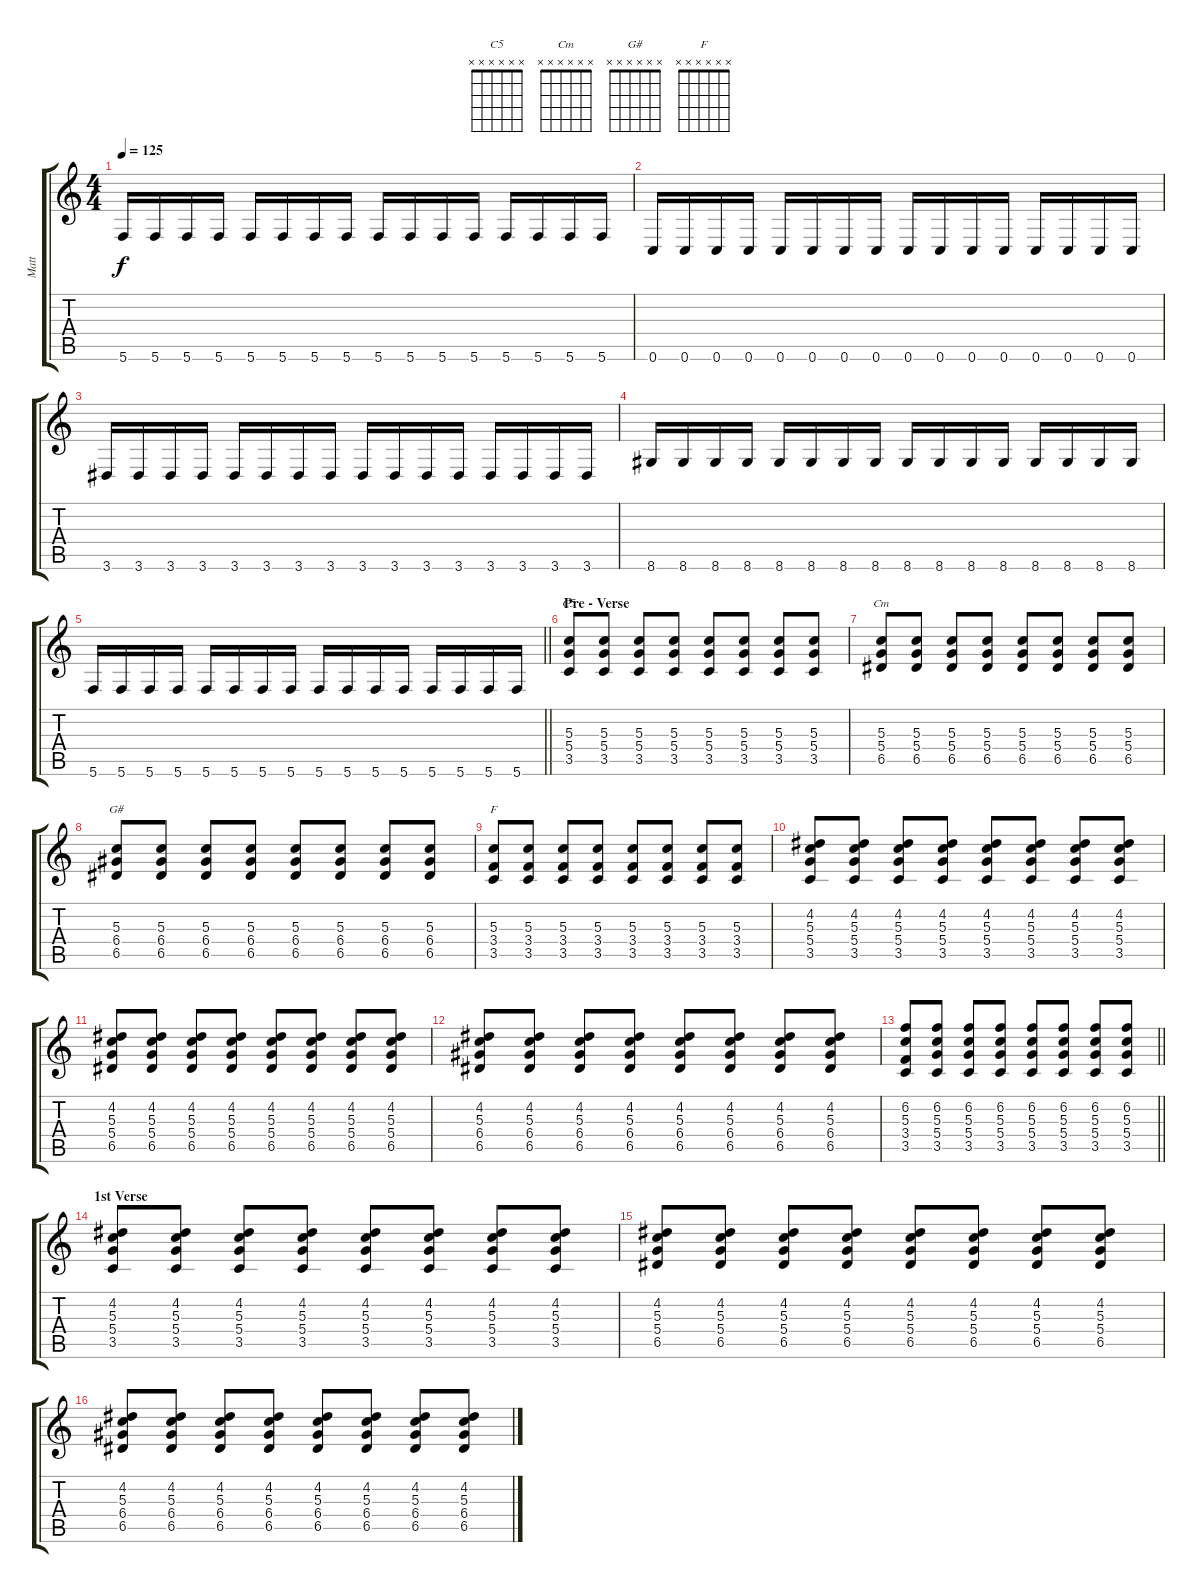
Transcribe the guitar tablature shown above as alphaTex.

\track ("Matt" "Matt") {instrument distortionguitar}
\staff {score tabs}
\tuning (E4 B3 G3 D3 A2 C2) {hide}
\chord ("C5" x x x x x x)
\chord ("Cm" x x x x x x)
\chord ("G#" x x x x x x)
\chord ("F" x x x x x x)
\ts (4 4)
\tempo 125
\clef g2
\ks c
5.6.16{dy f} 5.6.16 5.6.16 5.6.16 5.6.16 5.6.16 5.6.16 5.6.16 5.6.16 5.6.16 5.6.16 5.6.16 5.6.16 5.6.16 5.6.16 5.6.16 |
0.6.16 0.6.16 0.6.16 0.6.16 0.6.16 0.6.16 0.6.16 0.6.16 0.6.16 0.6.16 0.6.16 0.6.16 0.6.16 0.6.16 0.6.16 0.6.16 |
3.6.16 3.6.16 3.6.16 3.6.16 3.6.16 3.6.16 3.6.16 3.6.16 3.6.16 3.6.16 3.6.16 3.6.16 3.6.16 3.6.16 3.6.16 3.6.16 |
8.6.16 8.6.16 8.6.16 8.6.16 8.6.16 8.6.16 8.6.16 8.6.16 8.6.16 8.6.16 8.6.16 8.6.16 8.6.16 8.6.16 8.6.16 8.6.16 |
\barLineRight lightlight
5.6.16 5.6.16 5.6.16 5.6.16 5.6.16 5.6.16 5.6.16 5.6.16 5.6.16 5.6.16 5.6.16 5.6.16 5.6.16 5.6.16 5.6.16 5.6.16 |
\section ("" "Pre - Verse")
(5.3 5.4 3.5).8{ch "C5"} (5.3 5.4 3.5).8 (5.3 5.4 3.5).8 (5.3 5.4 3.5).8 (5.3 5.4 3.5).8 (5.3 5.4 3.5).8 (5.3 5.4 3.5).8 (5.3 5.4 3.5).8 |
(5.3 5.4 6.5).8{ch "Cm"} (5.3 5.4 6.5).8 (5.3 5.4 6.5).8 (5.3 5.4 6.5).8 (5.3 5.4 6.5).8 (5.3 5.4 6.5).8 (5.3 5.4 6.5).8 (5.3 5.4 6.5).8 |
(5.3 6.4 6.5).8{ch "G#"} (5.3 6.4 6.5).8 (5.3 6.4 6.5).8 (5.3 6.4 6.5).8 (5.3 6.4 6.5).8 (5.3 6.4 6.5).8 (5.3 6.4 6.5).8 (5.3 6.4 6.5).8 |
(5.3 3.4 3.5).8{ch "F"} (5.3 3.4 3.5).8 (5.3 3.4 3.5).8 (5.3 3.4 3.5).8 (5.3 3.4 3.5).8 (5.3 3.4 3.5).8 (5.3 3.4 3.5).8 (5.3 3.4 3.5).8 |
(4.2 5.3 5.4 3.5).8 (4.2 5.3 5.4 3.5).8 (4.2 5.3 5.4 3.5).8 (4.2 5.3 5.4 3.5).8 (4.2 5.3 5.4 3.5).8 (4.2 5.3 5.4 3.5).8 (4.2 5.3 5.4 3.5).8 (4.2 5.3 5.4 3.5).8 |
(4.2 5.3 5.4 6.5).8 (4.2 5.3 5.4 6.5).8 (4.2 5.3 5.4 6.5).8 (4.2 5.3 5.4 6.5).8 (4.2 5.3 5.4 6.5).8 (4.2 5.3 5.4 6.5).8 (4.2 5.3 5.4 6.5).8 (4.2 5.3 5.4 6.5).8 |
(4.2 5.3 6.4 6.5).8 (4.2 5.3 6.4 6.5).8 (4.2 5.3 6.4 6.5).8 (4.2 5.3 6.4 6.5).8 (4.2 5.3 6.4 6.5).8 (4.2 5.3 6.4 6.5).8 (4.2 5.3 6.4 6.5).8 (4.2 5.3 6.4 6.5).8 |
\barLineRight lightlight
(6.2 5.3 3.4 3.5).8 (6.2 5.3 5.4 3.5).8 (6.2 5.3 5.4 3.5).8 (6.2 5.3 5.4 3.5).8 (6.2 5.3 5.4 3.5).8 (6.2 5.3 5.4 3.5).8 (6.2 5.3 5.4 3.5).8 (6.2 5.3 5.4 3.5).8 |
\section ("" "1st Verse")
(4.2 5.3 5.4 3.5).8 (4.2 5.3 5.4 3.5).8 (4.2 5.3 5.4 3.5).8 (4.2 5.3 5.4 3.5).8 (4.2 5.3 5.4 3.5).8 (4.2 5.3 5.4 3.5).8 (4.2 5.3 5.4 3.5).8 (4.2 5.3 5.4 3.5).8 |
(4.2 5.3 5.4 6.5).8 (4.2 5.3 5.4 6.5).8 (4.2 5.3 5.4 6.5).8 (4.2 5.3 5.4 6.5).8 (4.2 5.3 5.4 6.5).8 (4.2 5.3 5.4 6.5).8 (4.2 5.3 5.4 6.5).8 (4.2 5.3 5.4 6.5).8 |
(4.2 5.3 6.4 6.5).8 (4.2 5.3 6.4 6.5).8 (4.2 5.3 6.4 6.5).8 (4.2 5.3 6.4 6.5).8 (4.2 5.3 6.4 6.5).8 (4.2 5.3 6.4 6.5).8 (4.2 5.3 6.4 6.5).8 (4.2 5.3 6.4 6.5).8
